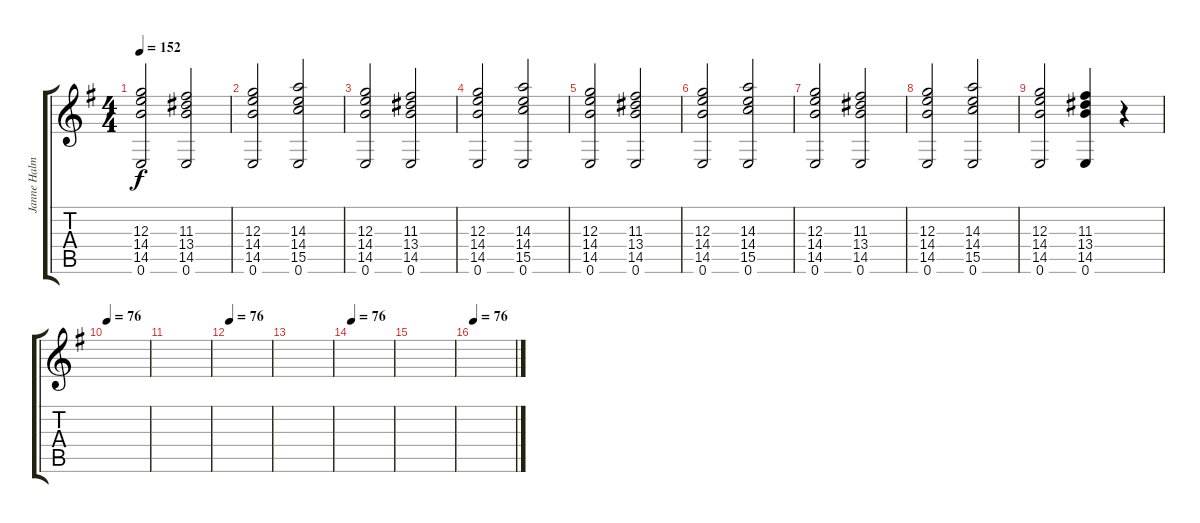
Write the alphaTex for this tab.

\track ("Janne Halmkrona" "Janne Halm") {instrument distortionguitar}
\staff {score tabs}
\tuning (E4 B3 G3 D3 A2 E2) {hide}
\ts (4 4)
\tempo 152
\clef g2
\ks eminor
(12.3 14.4 14.5 0.6).2{dy f} (11.3 13.4 14.5 0.6).2 |
(12.3 14.4 14.5 0.6).2 (14.3 14.4 15.5 0.6).2 |
(12.3 14.4 14.5 0.6).2 (11.3 13.4 14.5 0.6).2 |
(12.3 14.4 14.5 0.6).2 (14.3 14.4 15.5 0.6).2 |
(12.3 14.4 14.5 0.6).2 (11.3 13.4 14.5 0.6).2 |
(12.3 14.4 14.5 0.6).2 (14.3 14.4 15.5 0.6).2 |
(12.3 14.4 14.5 0.6).2 (11.3 13.4 14.5 0.6).2 |
(12.3 14.4 14.5 0.6).2 (14.3 14.4 15.5 0.6).2 |
(12.3 14.4 14.5 0.6).2 (11.3 13.4 14.5 0.6).4 r.4 |
\tempo 76
|
|
\tempo 76
|
|
\tempo 76
|
|
\tempo 76
